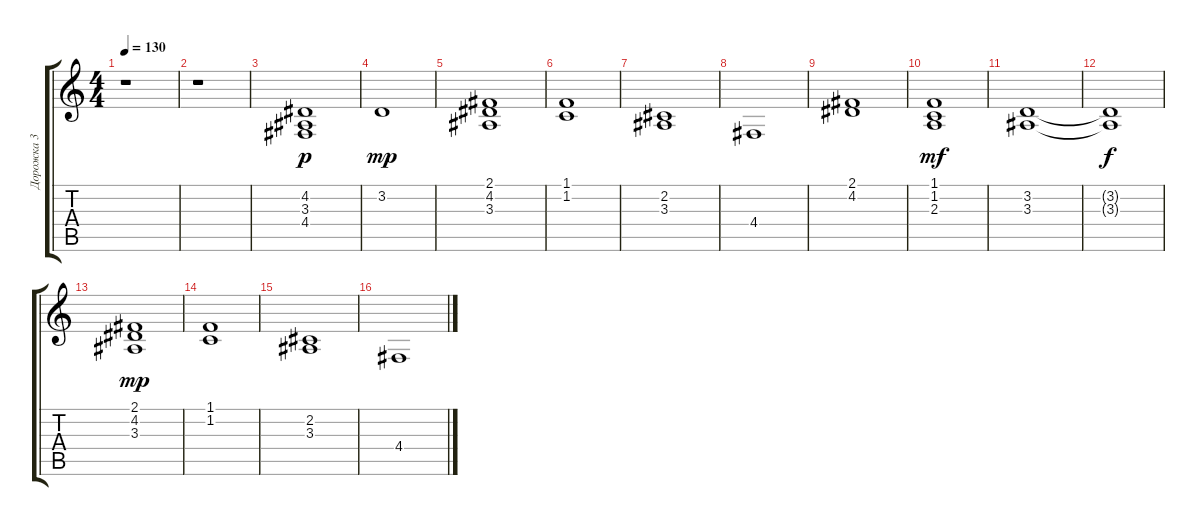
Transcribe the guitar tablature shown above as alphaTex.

\track ("Дорожка 3" "Дорожка 3") {instrument stringensemble1}
\staff {score tabs}
\tuning (E4 B3 G3 D3 A2 E2) {hide}
\ts (4 4)
\tempo 130
\clef g2
\ks c
r.1{dy f} |
r.1 |
(4.2 3.3 4.4).1{dy p} |
3.2.1{dy mp} |
(2.1 4.2 3.3).1 |
(1.1 1.2).1 |
(2.2 3.3).1 |
4.4.1 |
(2.1 4.2).1 |
(1.1 1.2 2.3).1{dy mf} |
(3.2 3.3).1 |
(3.2{t} 3.3{t}).1{dy f} |
(2.1 4.2 3.3).1{dy mp} |
(1.1 1.2).1 |
(2.2 3.3).1 |
4.4.1
